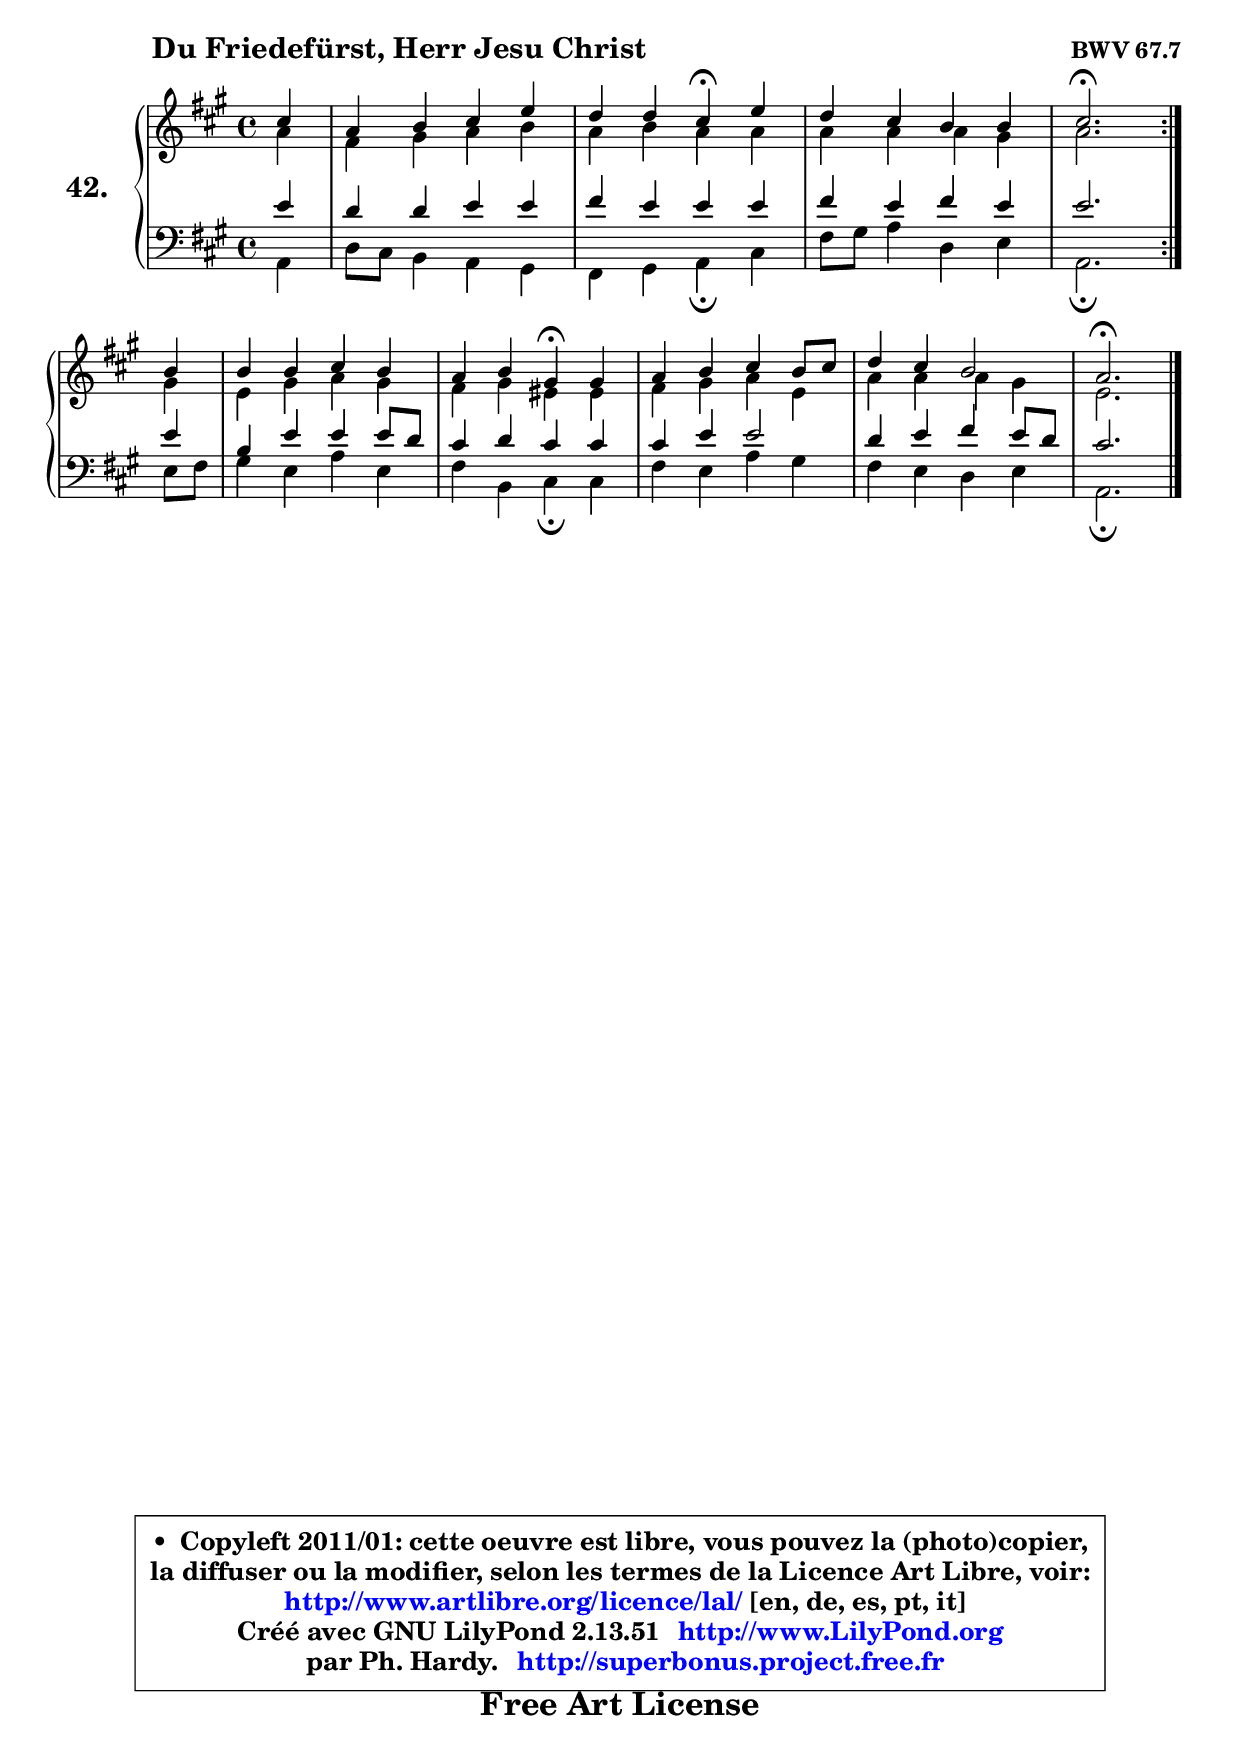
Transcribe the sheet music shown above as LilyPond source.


\version "2.13.51"

    \paper {
%	system-system-spacing #'padding = #0.1
%	score-system-spacing #'padding = #0.1
%	ragged-bottom = ##f
%	ragged-last-bottom = ##f
	}

    \header {
      opus = \markup { \bold "BWV 67.7" }
      piece = \markup { \hspace #9 \fontsize #2 \bold "Du Friedefürst, Herr Jesu Christ" }
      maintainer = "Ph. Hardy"
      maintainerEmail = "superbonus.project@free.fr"
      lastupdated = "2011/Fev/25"
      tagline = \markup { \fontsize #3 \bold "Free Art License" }
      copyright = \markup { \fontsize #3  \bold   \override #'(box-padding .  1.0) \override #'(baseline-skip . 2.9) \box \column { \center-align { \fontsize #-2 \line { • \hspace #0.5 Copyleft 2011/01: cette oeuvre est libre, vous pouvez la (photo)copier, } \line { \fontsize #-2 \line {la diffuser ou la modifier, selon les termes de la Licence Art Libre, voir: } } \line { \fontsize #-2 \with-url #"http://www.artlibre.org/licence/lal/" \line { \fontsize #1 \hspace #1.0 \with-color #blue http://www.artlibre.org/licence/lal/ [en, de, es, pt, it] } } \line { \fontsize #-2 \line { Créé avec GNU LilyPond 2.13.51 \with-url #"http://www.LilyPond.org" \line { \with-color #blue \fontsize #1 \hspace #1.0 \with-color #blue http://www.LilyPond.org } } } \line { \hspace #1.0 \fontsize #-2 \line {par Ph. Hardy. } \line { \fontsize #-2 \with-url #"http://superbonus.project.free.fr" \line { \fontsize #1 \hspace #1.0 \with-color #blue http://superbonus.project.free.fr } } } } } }

	  }

  guidemidi = {
	\repeat volta 2 {
        r4 |
        R1 |
        r2 \tempo 4 = 30 r4 \tempo 4 = 78 r4 |
        R1 |
        \tempo 4 = 40 r2. \tempo 4 = 78 } %fin du repeat
        r4 |
        R1 |
        r2 \tempo 4 = 30 r4 \tempo 4 = 78 r4 |
        R1 |
        R1 |
        \tempo 4 = 40 r2. 
	}

  upper = {
	\time 4/4
	\key a \major
	\clef treble
	\partial 4
	\voiceOne
	<< { 
	% SOPRANO
	\set Voice.midiInstrument = "acoustic grand"
	\relative c'' {
	\repeat volta 2 {
        cis4 |
        a4 b cis e |
        d4 d cis\fermata e |
        d4 cis b b |
        cis2.\fermata } %fin du repeat
\break
        b4 |
        b4 b cis b |
        a4 b gis\fermata gis |
        a4 b cis b8 cis |
        d4 cis b2 |
        a2.\fermata
        \bar "|."
	} % fin de relative
	}

	\context Voice="1" { \voiceTwo 
	% ALTO
	\set Voice.midiInstrument = "acoustic grand"
	\relative c'' {
	\repeat volta 2 {
        a4 |
        fis4 gis a b |
        a4 b a a |
        a4 a a gis |
        a2. } %fin du repeat
        gis4 |
        e4 gis a gis |
        fis4 gis eis eis |
        fis4 gis a e |
        a4 a a gis |
        e2.
        \bar "|."
	} % fin de relative
	\oneVoice
	} >>
	}

    lower = {
	\time 4/4
	\key a \major
	\clef bass
	\partial 4
	\voiceOne
	<< { 
	% TENOR
	\set Voice.midiInstrument = "acoustic grand"
	\relative c' {
	\repeat volta 2 {
        e4 |
        d4 d e e |
        fis4 e e e |
        fis4 e fis e |
        e2. } %fin du repeat
        e4 |
        b4 e e e8 d8 |
        cis4 d cis cis |
        cis4 e e2 |
        d4 e fis e8 d8 |
        cis2.
        \bar "|."
	} % fin de relative
	}
	\context Voice="1" { \voiceTwo 
	% BASS
	\set Voice.midiInstrument = "acoustic grand"
	\relative c {
	\repeat volta 2 {
        a4 |
        d8 cis b4 a gis |
        fis4 gis a\fermata cis |
        fis8 gis a4 d, e |
        a,2.\fermata } %fin du repeat
        e'8 fis |
        gis4 e a e |
        fis4 b, cis\fermata cis |
        fis4 e a gis |
        fis4 e d e |
        a,2.\fermata
        \bar "|."
	} % fin de relative
	\oneVoice
	} >>
	}


    \score { 

	\new PianoStaff <<
	\set PianoStaff.instrumentName = \markup { \bold \huge "42." }
	\new Staff = "upper" \upper
	\new Staff = "lower" \lower
	>>

    \layout {
%	ragged-last = ##f
	   }

         } % fin de score

  \score {
    \unfoldRepeats { << \guidemidi \upper \lower >> }
    \midi {
    \context {
     \Staff
      \remove "Staff_performer"
               }

     \context {
      \Voice
       \consists "Staff_performer"
                }

     \context { 
      \Score
      tempoWholesPerMinute = #(ly:make-moment 78 4)
		}
	    }
	}

